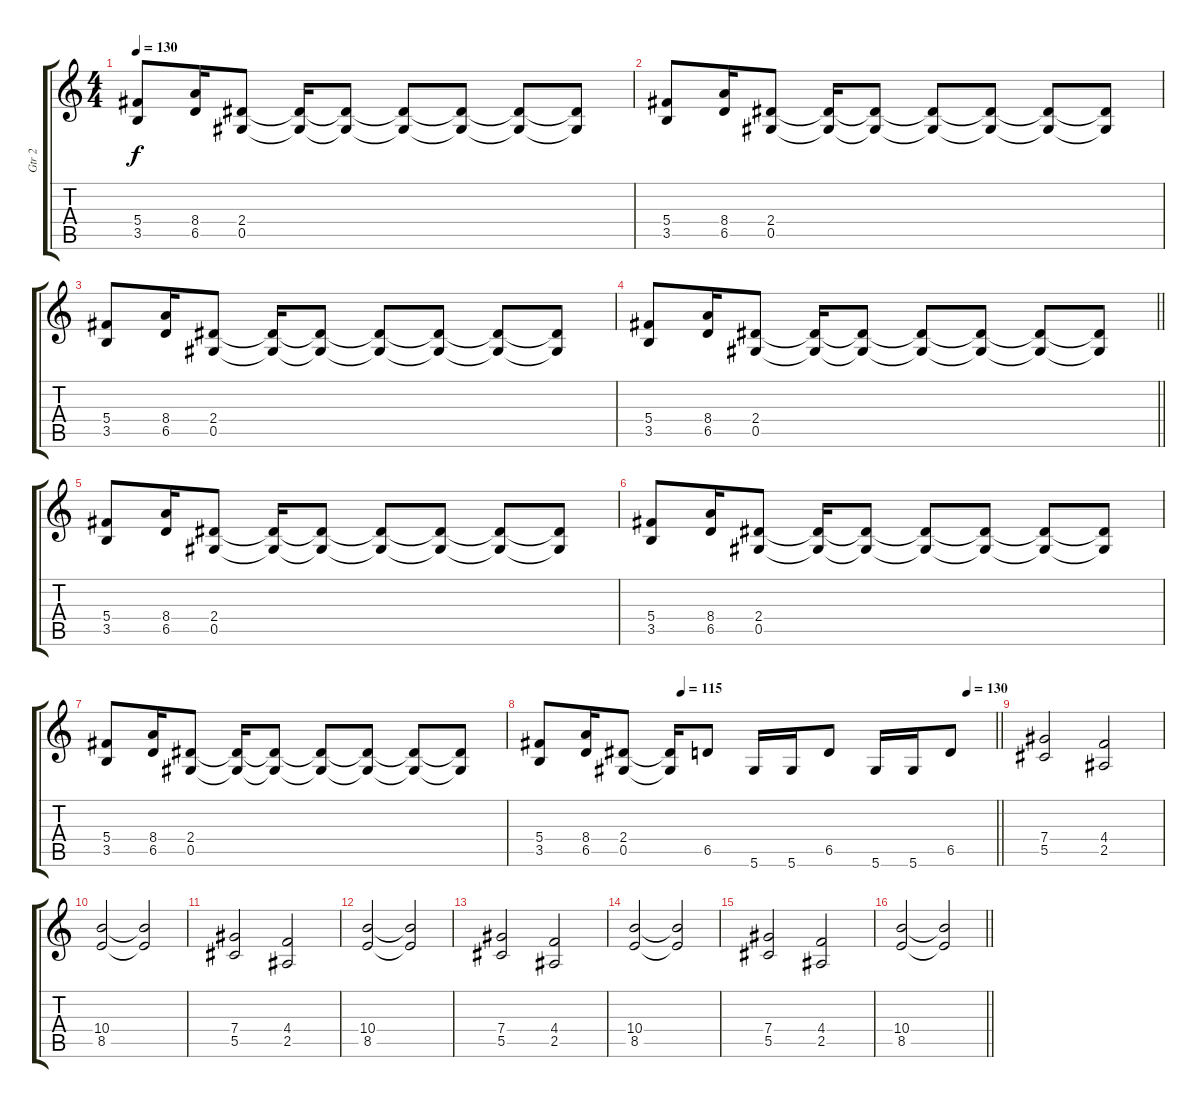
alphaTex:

\track ("Gtr 2" "Gtr 2") {instrument distortionguitar}
\staff {score tabs}
\tuning (Eb4 Bb3 Gb3 Db3 Ab2 Eb2) {hide}
\ts (4 4)
\tempo 130
\clef g2
\ks c
(5.4 3.5).8{dy f instrument distortionguitar} (8.4 6.5).16 (2.4 0.5).8 (2.4{t} 0.5{t}).16 (2.4{t} 0.5{t}).8 (2.4{t} 0.5{t}).8 (2.4{t} 0.5{t}).8 (2.4{t} 0.5{t}).8 (2.4{t} 0.5{t}).8 |
(5.4 3.5).8 (8.4 6.5).16 (2.4 0.5).8 (2.4{t} 0.5{t}).16 (2.4{t} 0.5{t}).8 (2.4{t} 0.5{t}).8 (2.4{t} 0.5{t}).8 (2.4{t} 0.5{t}).8 (2.4{t} 0.5{t}).8 |
(5.4 3.5).8 (8.4 6.5).16 (2.4 0.5).8 (2.4{t} 0.5{t}).16 (2.4{t} 0.5{t}).8 (2.4{t} 0.5{t}).8 (2.4{t} 0.5{t}).8 (2.4{t} 0.5{t}).8 (2.4{t} 0.5{t}).8 |
\barLineRight lightlight
(5.4 3.5).8 (8.4 6.5).16 (2.4 0.5).8 (2.4{t} 0.5{t}).16 (2.4{t} 0.5{t}).8 (2.4{t} 0.5{t}).8 (2.4{t} 0.5{t}).8 (2.4{t} 0.5{t}).8 (2.4{t} 0.5{t}).8 |
(5.4 3.5).8 (8.4 6.5).16 (2.4 0.5).8 (2.4{t} 0.5{t}).16 (2.4{t} 0.5{t}).8 (2.4{t} 0.5{t}).8 (2.4{t} 0.5{t}).8 (2.4{t} 0.5{t}).8 (2.4{t} 0.5{t}).8 |
(5.4 3.5).8 (8.4 6.5).16 (2.4 0.5).8 (2.4{t} 0.5{t}).16 (2.4{t} 0.5{t}).8 (2.4{t} 0.5{t}).8 (2.4{t} 0.5{t}).8 (2.4{t} 0.5{t}).8 (2.4{t} 0.5{t}).8 |
(5.4 3.5).8 (8.4 6.5).16 (2.4 0.5).8 (2.4{t} 0.5{t}).16 (2.4{t} 0.5{t}).8 (2.4{t} 0.5{t}).8 (2.4{t} 0.5{t}).8 (2.4{t} 0.5{t}).8 (2.4{t} 0.5{t}).8 |
\tempo (115 0.3125)
\tempo (130 0.9375)
\barLineRight lightlight
(5.4 3.5).8 (8.4 6.5).16 (2.4 0.5).8 (2.4{t} 0.5{t}).16 6.5.8 5.6.16 5.6.16 6.5.8 5.6.16 5.6.16 6.5.8 |
(7.4 5.5).2 (4.4 2.5).2 |
(10.4 8.5).2 (10.4{t} 8.5{t}).2 |
(7.4 5.5).2 (4.4 2.5).2 |
(10.4 8.5).2 (10.4{t} 8.5{t}).2 |
(7.4 5.5).2 (4.4 2.5).2 |
(10.4 8.5).2 (10.4{t} 8.5{t}).2 |
(7.4 5.5).2 (4.4 2.5).2 |
\barLineRight lightlight
(10.4 8.5).2 (10.4{t} 8.5{t}).2
